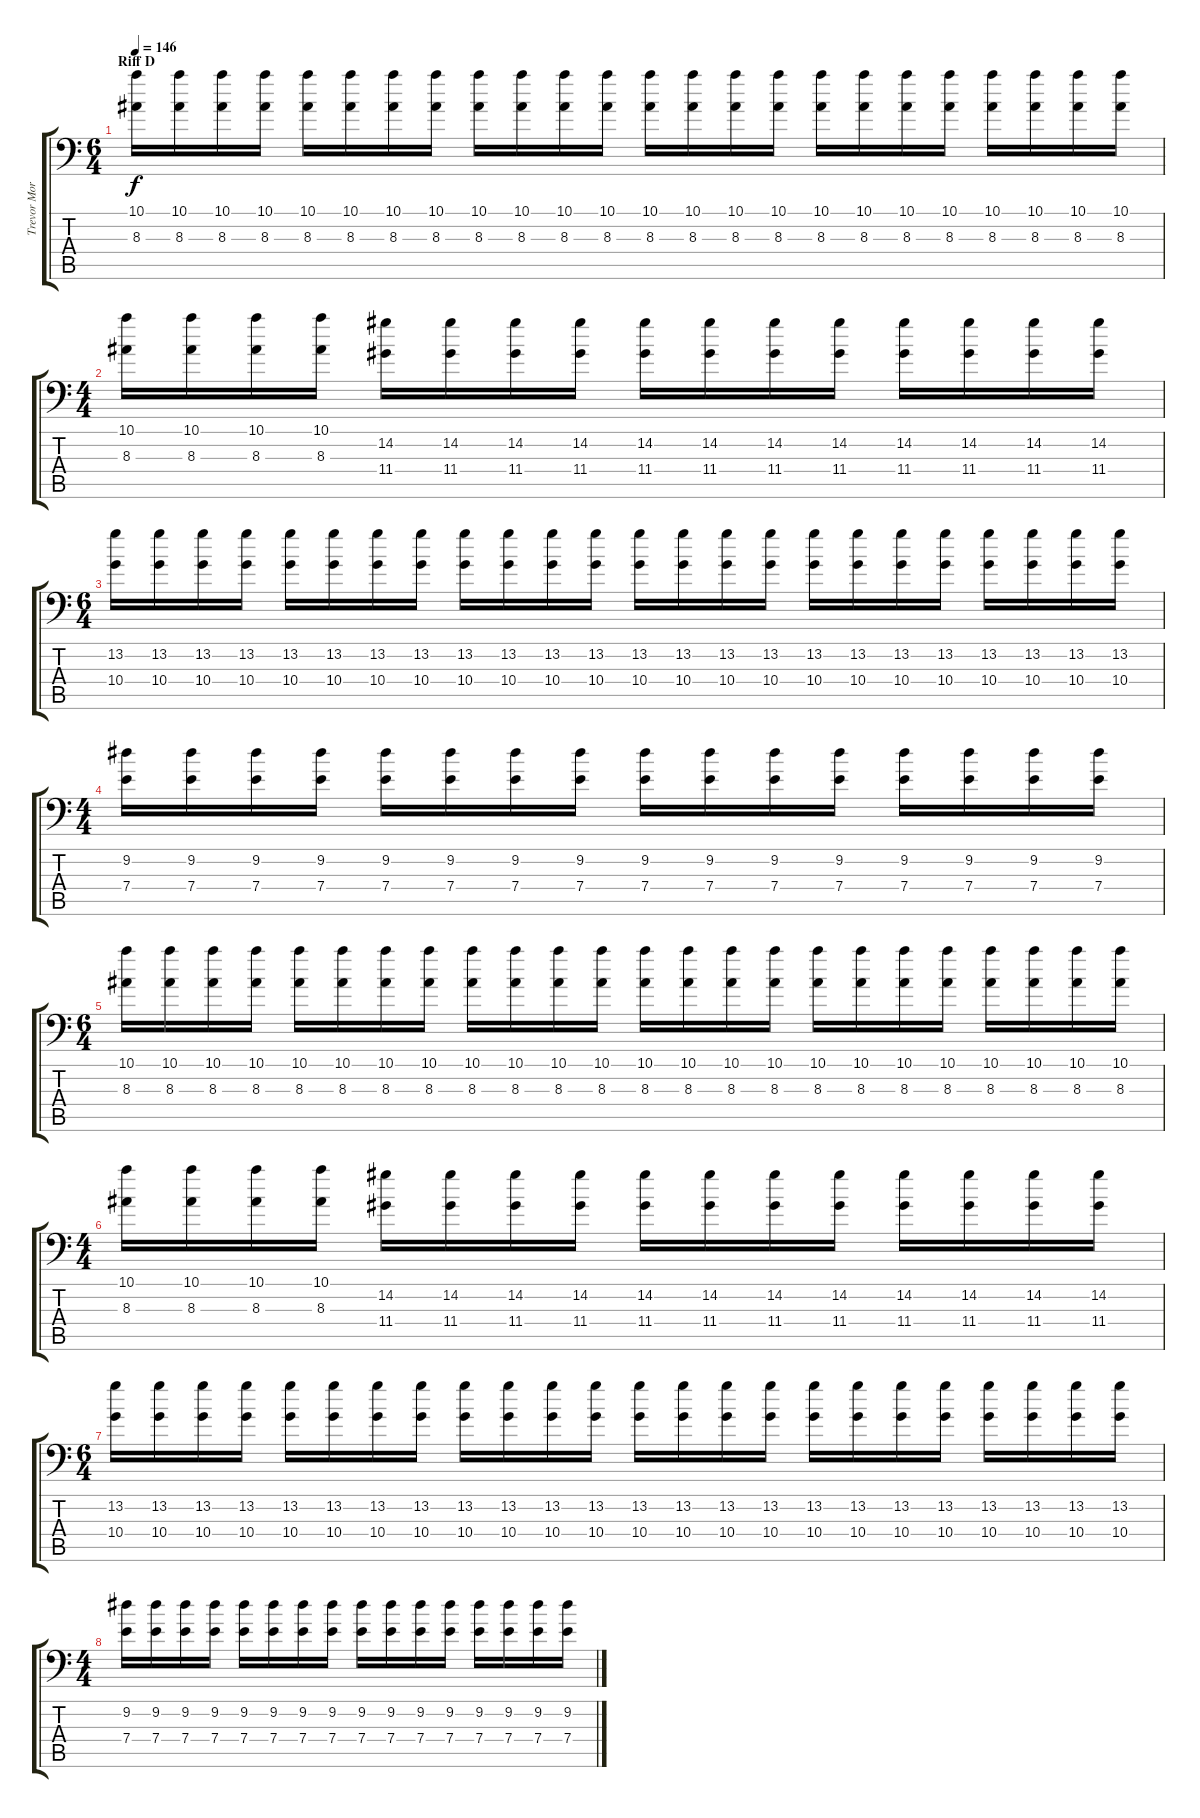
\track ("Trevor Morris " "Trevor Mor") {instrument overdrivenguitar}
\staff {score tabs}
\tuning (B3 Gb3 D3 A2 E2 A1) {hide}
\ts (6 4)
\section ("" "Riff D")
\tempo 146
\clef f4
\ks c
(10.1 8.3).16{dy f} (10.1 8.3).16 (10.1 8.3).16 (10.1 8.3).16 (10.1 8.3).16 (10.1 8.3).16 (10.1 8.3).16 (10.1 8.3).16 (10.1 8.3).16 (10.1 8.3).16 (10.1 8.3).16 (10.1 8.3).16 (10.1 8.3).16 (10.1 8.3).16 (10.1 8.3).16 (10.1 8.3).16 (10.1 8.3).16 (10.1 8.3).16 (10.1 8.3).16 (10.1 8.3).16 (10.1 8.3).16 (10.1 8.3).16 (10.1 8.3).16 (10.1 8.3).16 |
\ts (4 4)
(10.1 8.3).16 (10.1 8.3).16 (10.1 8.3).16 (10.1 8.3).16 (14.2 11.4).16 (14.2 11.4).16 (14.2 11.4).16 (14.2 11.4).16 (14.2 11.4).16 (14.2 11.4).16 (14.2 11.4).16 (14.2 11.4).16 (14.2 11.4).16 (14.2 11.4).16 (14.2 11.4).16 (14.2 11.4).16 |
\ts (6 4)
(13.2 10.4).16 (13.2 10.4).16 (13.2 10.4).16 (13.2 10.4).16 (13.2 10.4).16 (13.2 10.4).16 (13.2 10.4).16 (13.2 10.4).16 (13.2 10.4).16 (13.2 10.4).16 (13.2 10.4).16 (13.2 10.4).16 (13.2 10.4).16 (13.2 10.4).16 (13.2 10.4).16 (13.2 10.4).16 (13.2 10.4).16 (13.2 10.4).16 (13.2 10.4).16 (13.2 10.4).16 (13.2 10.4).16 (13.2 10.4).16 (13.2 10.4).16 (13.2 10.4).16 |
\ts (4 4)
(9.2 7.4).16 (9.2 7.4).16 (9.2 7.4).16 (9.2 7.4).16 (9.2 7.4).16 (9.2 7.4).16 (9.2 7.4).16 (9.2 7.4).16 (9.2 7.4).16 (9.2 7.4).16 (9.2 7.4).16 (9.2 7.4).16 (9.2 7.4).16 (9.2 7.4).16 (9.2 7.4).16 (9.2 7.4).16 |
\ts (6 4)
(10.1 8.3).16 (10.1 8.3).16 (10.1 8.3).16 (10.1 8.3).16 (10.1 8.3).16 (10.1 8.3).16 (10.1 8.3).16 (10.1 8.3).16 (10.1 8.3).16 (10.1 8.3).16 (10.1 8.3).16 (10.1 8.3).16 (10.1 8.3).16 (10.1 8.3).16 (10.1 8.3).16 (10.1 8.3).16 (10.1 8.3).16 (10.1 8.3).16 (10.1 8.3).16 (10.1 8.3).16 (10.1 8.3).16 (10.1 8.3).16 (10.1 8.3).16 (10.1 8.3).16 |
\ts (4 4)
(10.1 8.3).16 (10.1 8.3).16 (10.1 8.3).16 (10.1 8.3).16 (14.2 11.4).16 (14.2 11.4).16 (14.2 11.4).16 (14.2 11.4).16 (14.2 11.4).16 (14.2 11.4).16 (14.2 11.4).16 (14.2 11.4).16 (14.2 11.4).16 (14.2 11.4).16 (14.2 11.4).16 (14.2 11.4).16 |
\ts (6 4)
(13.2 10.4).16 (13.2 10.4).16 (13.2 10.4).16 (13.2 10.4).16 (13.2 10.4).16 (13.2 10.4).16 (13.2 10.4).16 (13.2 10.4).16 (13.2 10.4).16 (13.2 10.4).16 (13.2 10.4).16 (13.2 10.4).16 (13.2 10.4).16 (13.2 10.4).16 (13.2 10.4).16 (13.2 10.4).16 (13.2 10.4).16 (13.2 10.4).16 (13.2 10.4).16 (13.2 10.4).16 (13.2 10.4).16 (13.2 10.4).16 (13.2 10.4).16 (13.2 10.4).16 |
\ts (4 4)
(9.2 7.4).16 (9.2 7.4).16 (9.2 7.4).16 (9.2 7.4).16 (9.2 7.4).16 (9.2 7.4).16 (9.2 7.4).16 (9.2 7.4).16 (9.2 7.4).16 (9.2 7.4).16 (9.2 7.4).16 (9.2 7.4).16 (9.2 7.4).16 (9.2 7.4).16 (9.2 7.4).16 (9.2 7.4).16
